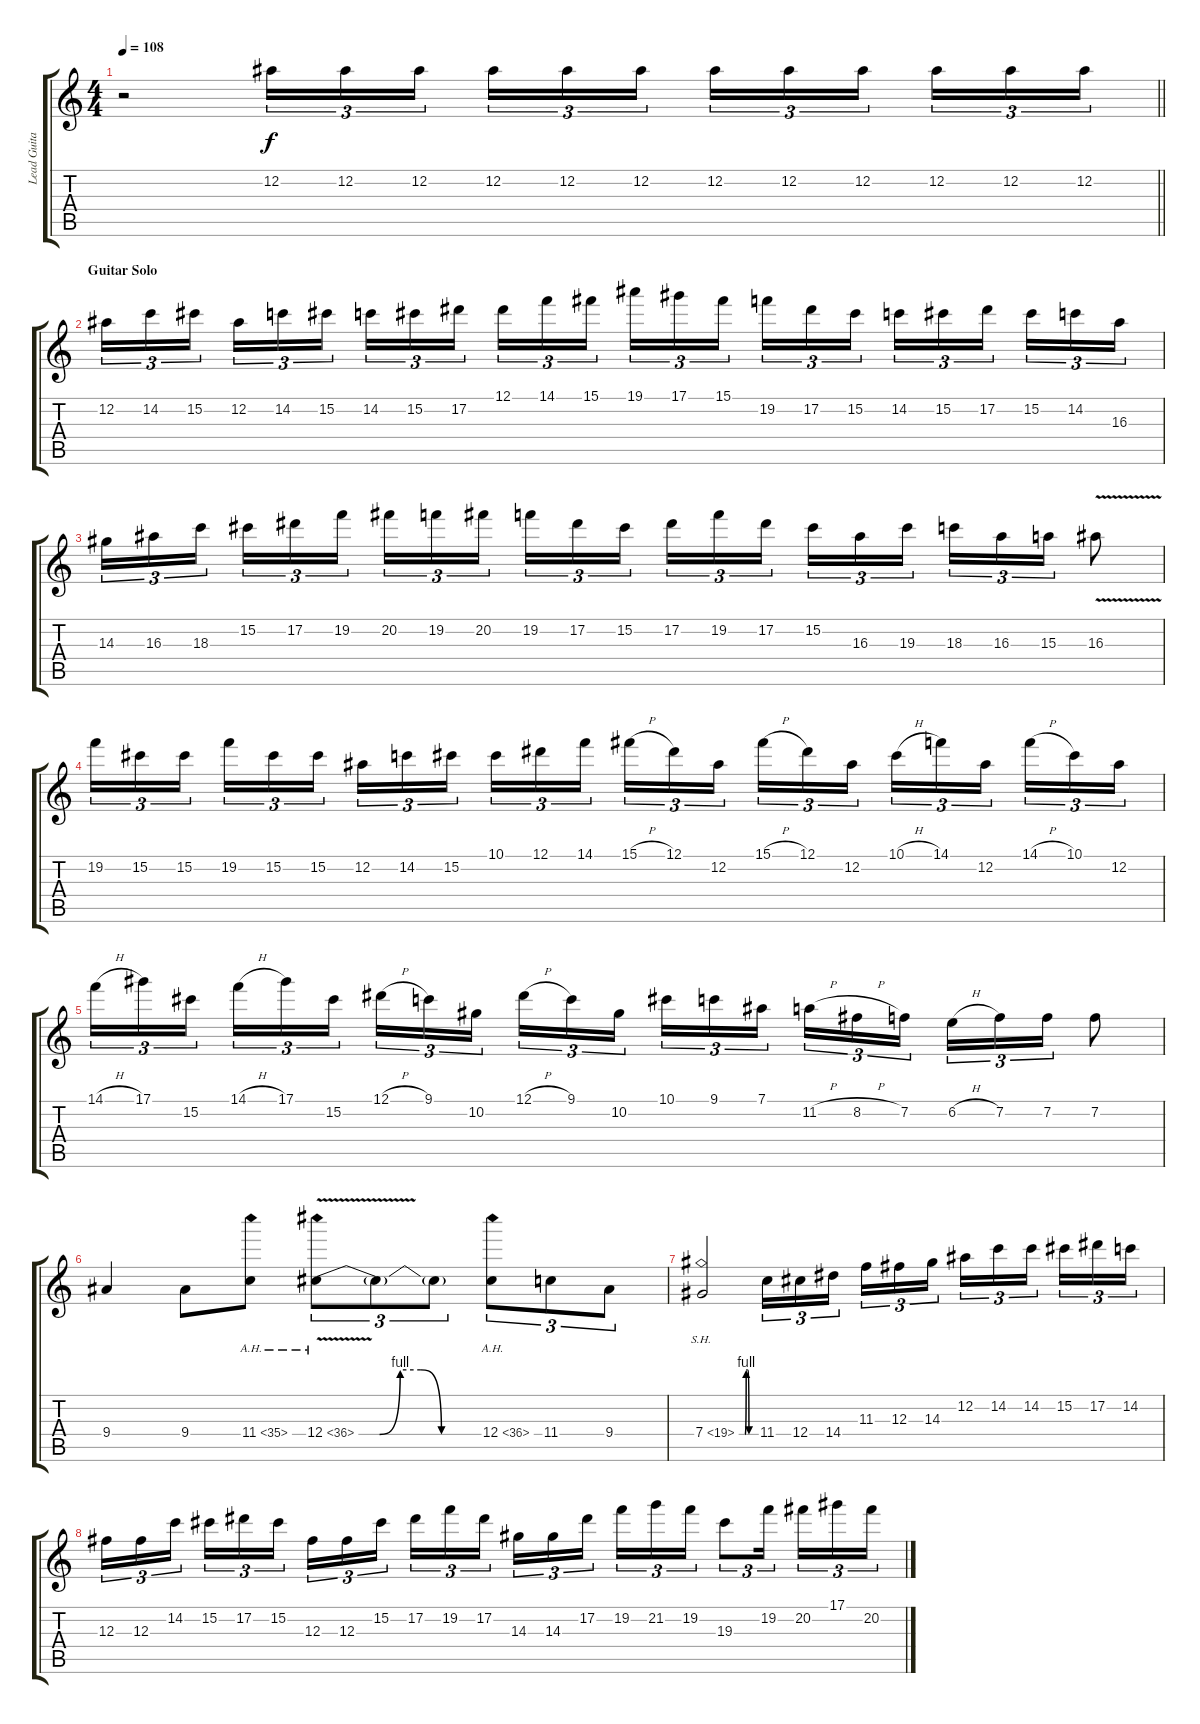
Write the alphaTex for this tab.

\track ("Lead Guitar" "Lead Guita") {instrument distortionguitar}
\staff {score tabs}
\tuning (Eb4 Bb3 Gb3 Db3 Ab2 Eb2) {hide}
\ts (4 4)
\tempo 108
\clef g2
\barLineRight lightlight
\ks c
r.2{dy f} 12.2.16{tu (3 2)} 12.2.16{tu (3 2)} 12.2.16{tu (3 2) beam splitsecondary} 12.2.16{tu (3 2)} 12.2.16{tu (3 2)} 12.2.16{tu (3 2)} 12.2.16{tu (3 2)} 12.2.16{tu (3 2)} 12.2.16{tu (3 2) beam splitsecondary} 12.2.16{tu (3 2)} 12.2.16{tu (3 2)} 12.2.16{tu (3 2)} |
\section ("" "Guitar Solo")
12.2.16{tu (3 2)} 14.2.16{tu (3 2)} 15.2.16{tu (3 2) beam splitsecondary} 12.2.16{tu (3 2)} 14.2.16{tu (3 2)} 15.2.16{tu (3 2)} 14.2.16{tu (3 2)} 15.2.16{tu (3 2)} 17.2.16{tu (3 2) beam splitsecondary} 12.1.16{tu (3 2)} 14.1.16{tu (3 2)} 15.1.16{tu (3 2)} 19.1.16{tu (3 2)} 17.1.16{tu (3 2)} 15.1.16{tu (3 2) beam splitsecondary} 19.2.16{tu (3 2)} 17.2.16{tu (3 2)} 15.2.16{tu (3 2)} 14.2.16{tu (3 2)} 15.2.16{tu (3 2)} 17.2.16{tu (3 2) beam splitsecondary} 15.2.16{tu (3 2)} 14.2.16{tu (3 2)} 16.3.16{tu (3 2)} |
14.3.16{tu (3 2)} 16.3.16{tu (3 2)} 18.3.16{tu (3 2) beam splitsecondary} 15.2.16{tu (3 2)} 17.2.16{tu (3 2)} 19.2.16{tu (3 2)} 20.2.16{tu (3 2)} 19.2.16{tu (3 2)} 20.2.16{tu (3 2) beam splitsecondary} 19.2.16{tu (3 2)} 17.2.16{tu (3 2)} 15.2.16{tu (3 2)} 17.2.16{tu (3 2)} 19.2.16{tu (3 2)} 17.2.16{tu (3 2) beam splitsecondary} 15.2.16{tu (3 2)} 16.3.16{tu (3 2)} 19.3.16{tu (3 2)} 18.3.16{tu (3 2)} 16.3.16{tu (3 2)} 15.3.16{tu (3 2)} 16.3{v}.8 |
19.2.16{tu (3 2)} 15.2.16{tu (3 2)} 15.2.16{tu (3 2) beam splitsecondary} 19.2.16{tu (3 2)} 15.2.16{tu (3 2)} 15.2.16{tu (3 2)} 12.2.16{tu (3 2)} 14.2.16{tu (3 2)} 15.2.16{tu (3 2) beam splitsecondary} 10.1.16{tu (3 2)} 12.1.16{tu (3 2)} 14.1.16{tu (3 2)} 15.1{h}.16{tu (3 2)} 12.1.16{tu (3 2)} 12.2.16{tu (3 2) beam splitsecondary} 15.1{h}.16{tu (3 2)} 12.1.16{tu (3 2)} 12.2.16{tu (3 2)} 10.1{h}.16{tu (3 2)} 14.1.16{tu (3 2)} 12.2.16{tu (3 2) beam splitsecondary} 14.1{h}.16{tu (3 2)} 10.1.16{tu (3 2)} 12.2.16{tu (3 2)} |
14.1{h}.16{tu (3 2)} 17.1.16{tu (3 2)} 15.2.16{tu (3 2) beam splitsecondary} 14.1{h}.16{tu (3 2)} 17.1.16{tu (3 2)} 15.2.16{tu (3 2)} 12.1{h}.16{tu (3 2)} 9.1.16{tu (3 2)} 10.2.16{tu (3 2) beam splitsecondary} 12.1{h}.16{tu (3 2)} 9.1.16{tu (3 2)} 10.2.16{tu (3 2)} 10.1.16{tu (3 2)} 9.1.16{tu (3 2)} 7.1.16{tu (3 2) beam splitsecondary} 11.2{h}.16{tu (3 2)} 8.2{h}.16{tu (3 2)} 7.2.16{tu (3 2)} 6.2{h}.16{tu (3 2)} 7.2.16{tu (3 2)} 7.2.16{tu (3 2)} 7.2.8 |
9.4.4 9.4.8 11.4{ah 24}.8 12.4{be (custom 0 0 10 0 20 4 30 4 40 0 60 0) ah 24 v}.8{tu (3 2)} 12.4{t}.8{tu (3 2)} 12.4{t}.8{tu (3 2)} 12.4{ah 24}.8{tu (3 2)} 11.4.8{tu (3 2)} 9.4.8{tu (3 2)} |
7.4{be (custom 0 0 21 0 25 4 30 4 35 0 40 0 60 0) sh 12}.2 11.4.16{tu (3 2)} 12.4.16{tu (3 2)} 14.4.16{tu (3 2) beam splitsecondary} 11.3.16{tu (3 2)} 12.3.16{tu (3 2)} 14.3.16{tu (3 2)} 12.2.16{tu (3 2)} 14.2.16{tu (3 2)} 14.2.16{tu (3 2) beam splitsecondary} 15.2.16{tu (3 2)} 17.2.16{tu (3 2)} 14.2.16{tu (3 2)} |
12.3.16{tu (3 2)} 12.3.16{tu (3 2)} 14.2.16{tu (3 2) beam splitsecondary} 15.2.16{tu (3 2)} 17.2.16{tu (3 2)} 15.2.16{tu (3 2)} 12.3.16{tu (3 2)} 12.3.16{tu (3 2)} 15.2.16{tu (3 2) beam splitsecondary} 17.2.16{tu (3 2)} 19.2.16{tu (3 2)} 17.2.16{tu (3 2)} 14.3.16{tu (3 2)} 14.3.16{tu (3 2)} 17.2.16{tu (3 2) beam splitsecondary} 19.2.16{tu (3 2)} 21.2.16{tu (3 2)} 19.2.16{tu (3 2)} 19.3.8{tu (3 2)} 19.2.16{tu (3 2) beam splitsecondary} 20.2.16{tu (3 2)} 17.1.16{tu (3 2)} 20.2.16{tu (3 2)}
